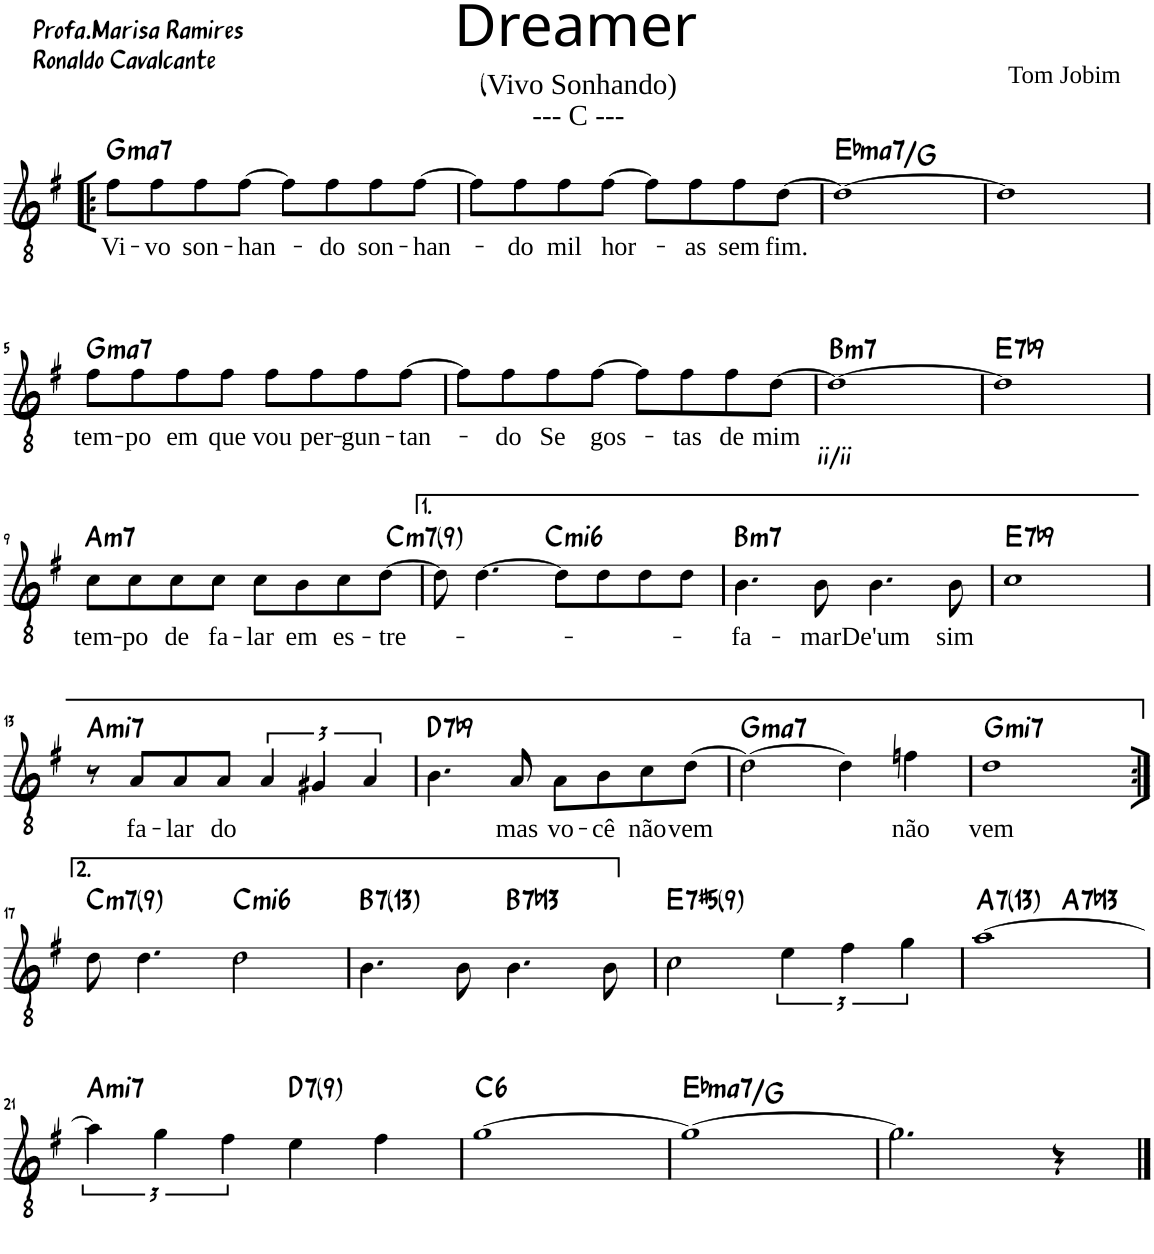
**kern	**text	**harte
*part1	*part1	*part1
*staff1	*staff1	*
*I"Violão	*	*
*I'Viol.	*	*
*clefGv2	*	*
*k[f#]	*	*
=1!|:	=1!|:	=1!|:
!	!LO:LY:b	!LO:H:kt=ma7
8f#\L	Vi-	G:maj7
!	!LO:LY:b	!
8f#\	vo	.
!	!LO:LY:b	!
8f#\	son-	.
!	!LO:LY:b	!
[8f#\J	han-	.
8f#\L]	.	.
!	!LO:LY:b	!
8f#\	do	.
!	!LO:LY:b	!
8f#\	son-	.
!	!LO:LY:b	!
[8f#\J	han-	.
=2	=2	=2
8f#\L]	.	.
!	!LO:LY:b	!
8f#\	do	.
!	!LO:LY:b	!
8f#\	mil	.
!	!LO:LY:b	!
[8f#\J	hor-	.
8f#\L]	.	.
!	!LO:LY:b	!
8f#\	as	.
!	!LO:LY:b	!
8f#\	sem	.
!	!LO:LY:b	!
[8d\J	fim.	.
=3	=3	=3
!	!	!LO:H:kt=ma7
1d_	.	Eb:maj7/3
=4	=4	=4
1d]	.	.
!!LO:LB:g=z
=5	=5	=5
!	!LO:LY:b	!LO:H:kt=ma7
8f#\L	tem-	G:maj7
!	!LO:LY:b	!
8f#\	po	.
!	!LO:LY:b	!
8f#\	em	.
!	!LO:LY:b	!
8f#\J	que	.
!	!LO:LY:b	!
8f#\L	vou	.
!	!LO:LY:b	!
8f#\	per-	.
!	!LO:LY:b	!
8f#\	gun-	.
!	!LO:LY:b	!
[8f#\J	tan-	.
=6	=6	=6
8f#\L]	.	.
!	!LO:LY:b	!
8f#\	do	.
!	!LO:LY:b	!
8f#\	Se	.
!	!LO:LY:b	!
[8f#\J	gos-	.
8f#\L]	.	.
!	!LO:LY:b	!
8f#\	tas	.
!	!LO:LY:b	!
8f#\	de	.
!	!LO:LY:b	!
[8d\J	mim	.
=7	=7	=7
!	!	!LO:H:kt=m7
1d_	.	B:min7
=8	=8	=8
!	!	!LO:H:kt=7
1d]	.	E:7(b9)
!!LO:LB:g=z
=9	=9	=9
!	!LO:LY:b	!LO:H:kt=m7
8c\L	tem-	A:min7
!	!LO:LY:b	!
8c\	po	.
!	!LO:LY:b	!
8c\	de	.
!	!LO:LY:b	!
8c\J	fa-	.
!	!LO:LY:b	!
8c\L	lar	.
!	!LO:LY:b	!
8B\	em	.
!	!LO:LY:b	!
8c\	es-	.
!	!LO:LY:b	!
[8d\J	tre-	.
=10	=10	=10
!	!	!LO:H:kt=m7
8d\]	.	C:min7(9)
[4.d\	.	.
!	!	!LO:H:kt=mi6
8d\L]	.	C:min6
8d\	.	.
8d\	.	.
8d\J	.	.
=11	=11	=11
!	!LO:LY:b	!LO:H:kt=m7
4.B\	fa-	B:min7
!	!LO:LY:b	!
8B\	mar	.
!	!LO:LY:b	!
4.B\	De'um	.
!	!LO:LY:b	!
8B\	sim	.
=12	=12	=12
!	!	!LO:H:kt=7
1c	.	E:7(b9)
!!LO:LB:g=z
=13	=13	=13
!	!	!LO:H:kt=mi7
8r	.	A:min7
!	!LO:LY:b	!
8A/L	fa-	.
!	!LO:LY:b	!
8A/	lar	.
!	!LO:LY:b	!
8A/J	do	.
6A/	.	.
6G#X/	.	.
6A/	.	.
=14	=14	=14
!	!	!LO:H:kt=7
4.B\	.	D:7(b9)
!	!LO:LY:b	!
8A/	mas	.
!	!LO:LY:b	!
8A\L	vo-	.
!	!LO:LY:b	!
8B\	cê	.
!	!LO:LY:b	!
8c\	não	.
!	!LO:LY:b	!
[8d\J	vem	.
=15	=15	=15
!	!	!LO:H:kt=ma7
2d\_	.	G:maj7
4d\]	.	.
!	!LO:LY:b	!
4fn\	não	.
=16	=16	=16
!	!LO:LY:b	!LO:H:kt=mi7
1d	vem	G:min7
!!LO:LB:g=z
=17:|!	=17:|!	=17:|!
!	!	!LO:H:kt=m7
8d\	.	C:min7(9)
4.d\	.	.
!	!	!LO:H:kt=mi6
2d\	.	C:min6
=18	=18	=18
!	!	!LO:H:kt=7
4.B\	.	B:7(13)
8B\	.	.
!	!	!LO:H:kt=7
4.B\	.	B:7(b13)
8B\	.	.
=19	=19	=19
!	!	!LO:H:kt=7
2c\	.	E:(3,#5,b7,9)
6e\	.	.
6f#\	.	.
6g\	.	.
=20	=20	=20
!	!	!LO:H:kt=7
*^	*	*
[1a	2ryy	.	A:7(13)
!	!	!	!LO:H:kt=7
.	2ryy	.	A:7(b13)
!!LO:LB:g=z	!!
=21	=21	=21	=21
!	!	!	!LO:H:kt=mi7
*v	*v	*	*
6a\]	.	A:min7
6g\	.	.
6f#\	.	.
!	!	!LO:H:kt=7
4e\	.	D:7(9)
4f#\	.	.
=22	=22	=22
!	!	!LO:H:kt=6
[1g	.	C:maj6
=23	=23	=23
!	!	!LO:H:kt=ma7
1g_	.	Eb:maj7/3
=24	=24	=24
2.g\]	.	.
4r	.	.
==	==	==
*-	*-	*-
